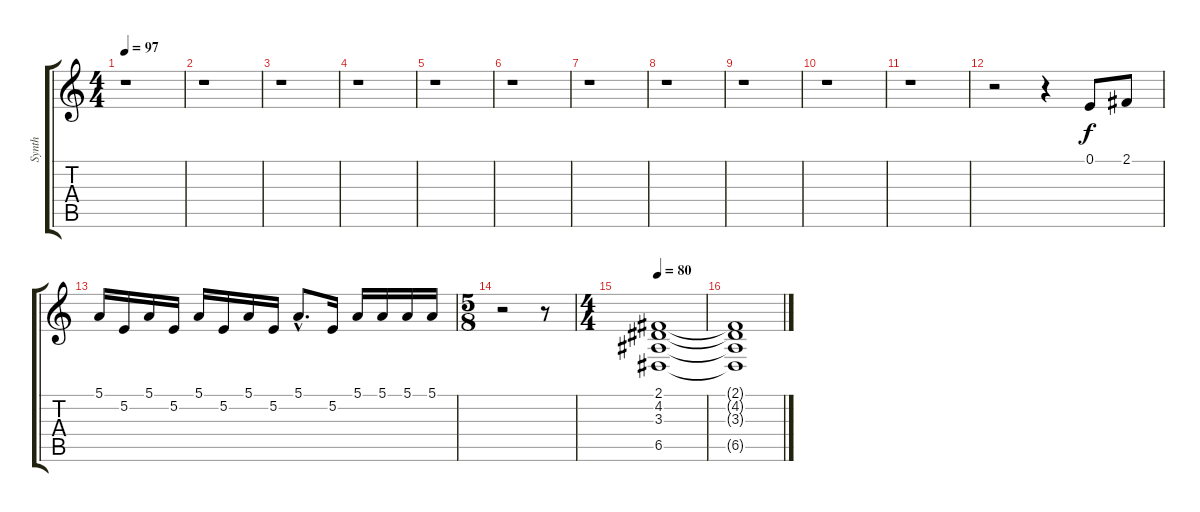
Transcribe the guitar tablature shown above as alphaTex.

\track ("Synth" "Synth") {instrument synthstrings1}
\staff {score tabs}
\tuning (E4 B3 G3 D3 A2 E2) {hide}
\ts (4 4)
\tempo 97
\clef g2
\ks c
r.1{dy f} |
r.1 |
r.1 |
r.1 |
r.1 |
r.1 |
r.1 |
r.1 |
r.1 |
r.1 |
r.1 |
r.2 r.4 0.1.8 2.1.8 |
5.1.16 5.2.16 5.1.16 5.2.16 5.1.16 5.2.16 5.1.16 5.2.16 5.1{hac}.8{d} 5.2.16 5.1.16 5.1.16 5.1.16 5.1.16 |
\ts (5 8)
r.2 r.8 |
\ts (4 4)
\tempo 80
(2.1 4.2 3.3 6.5).1 |
(2.1{t} 4.2{t} 3.3{t} 6.5{t}).1
